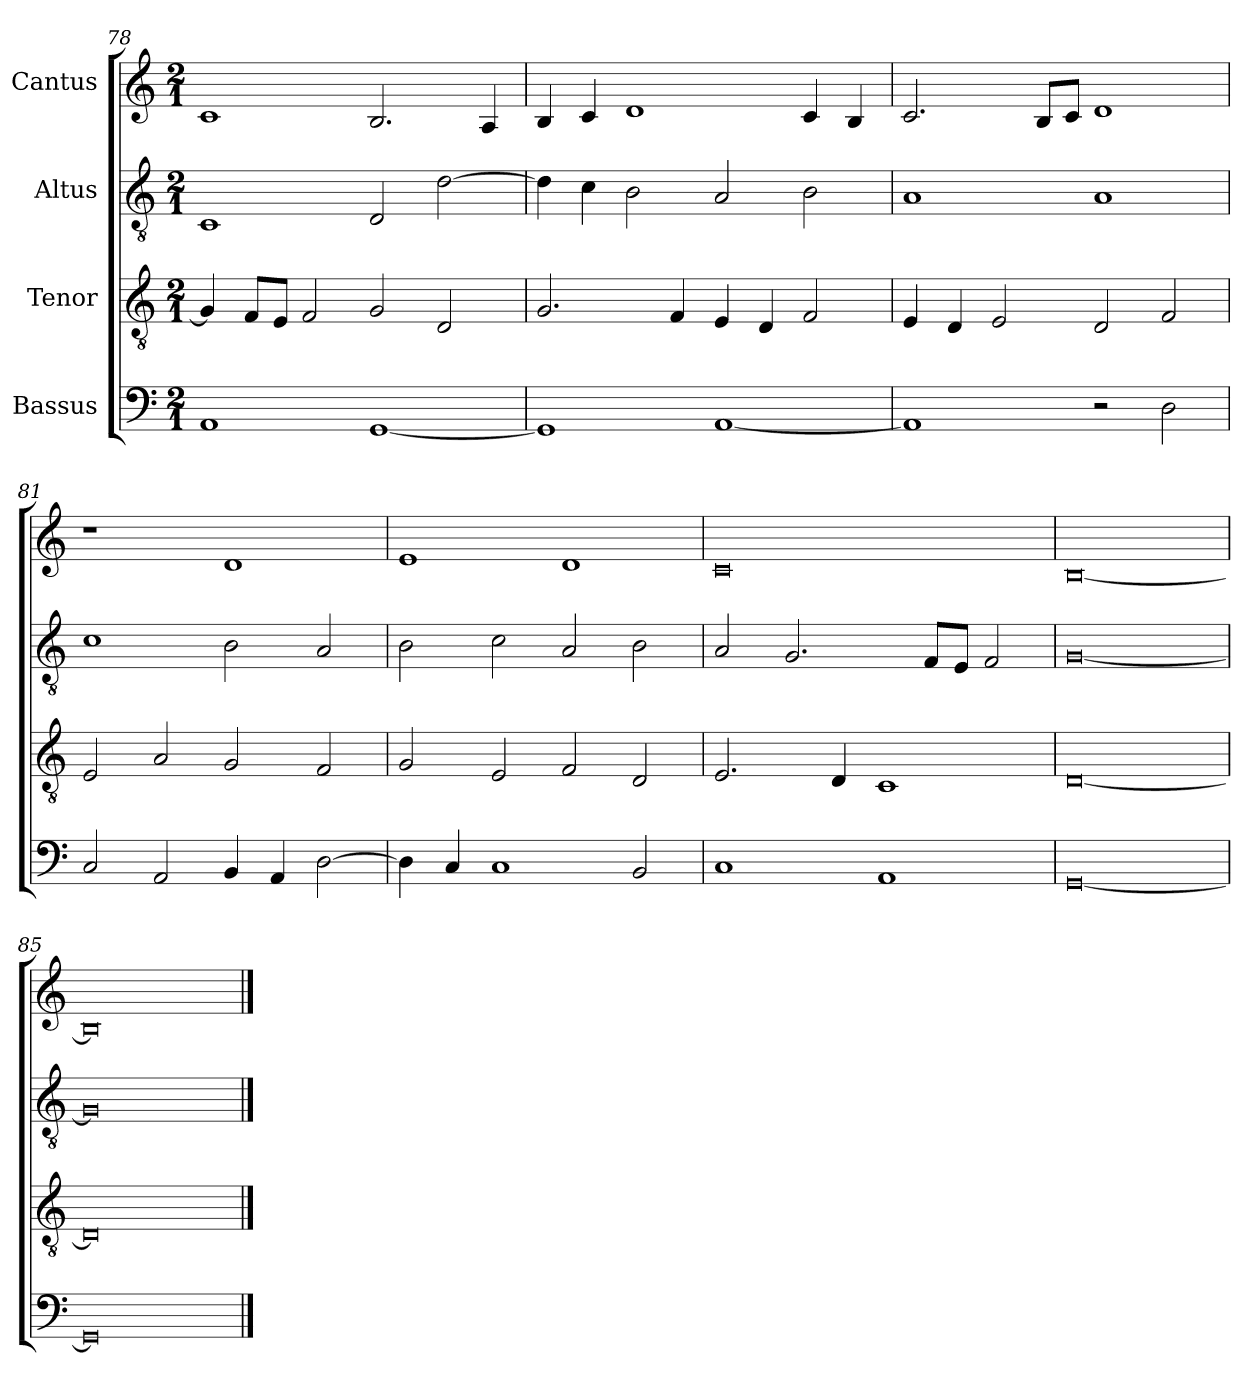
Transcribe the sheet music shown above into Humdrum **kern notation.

**kern	**kern	**kern	**kern
*part4	*part3	*part2	*part1
*staff4	*staff3	*staff2	*staff1
*I"Bassus	*I"Tenor	*I"Altus	*I"Cantus
*clefF4	*clefGv2	*clefGv2	*clefG2
*	*ITrd7c12	*ITrd7c12	*
*k[]	*k[]	*k[]	*k[]
*C:	*C:	*C:	*C:
*M2/1	*M2/1	*M2/1	*M2/1
=78	=78	=78	=78
1AAi	4GGi/]	1CCi	1ci
.	8FFi/L	.	.
.	8EEi/J	.	.
.	2FFi/	.	.
[<1GGi	2GGi/	2DDi/	2.Bi/
.	2DDi/	[>2Di\	.
.	.	.	4Ai/
=79	=79	=79	=79
1GGi]	2.GGi/	4Di\]	4Bi/
.	.	4Ci\	4ci/
.	.	2BBi\	1di
.	4FFi/	.	.
[<1AAi	4EEi/	2AAi/	.
.	4DDi/	.	.
.	2FFi/	2BBi\	4ci/
.	.	.	4Bi/
=80	=80	=80	=80
1AAi]	4EEi/	1AAi	2.ci/
.	4DDi/	.	.
.	2EEi/	.	.
.	.	.	8Bi/L
.	.	.	8ci/J
2r	2DDi/	1AAi	1di
2Di\	2FFi/	.	.
!!LO:LB:g=z
=81	=81	=81	=81
2Ci/	2EEi/	1Ci	1r
2AAi/	2AAi/	.	.
4BBi/	2GGi/	2BBi\	1di
4AAi/	.	.	.
[>2Di\	2FFi/	2AAi/	.
=82	=82	=82	=82
4Di\]	2GGi/	2BBi\	1ei
4Ci/	.	.	.
1Ci	2EEi/	2Ci\	.
.	2FFi/	2AAi/	1di
2BBi/	2DDi/	2BBi\	.
=83	=83	=83	=83
1Ci	2.EEi/	2AAi/	0ci
.	.	2.GGi/	.
.	4DDi/	.	.
1AAi	1CCi	.	.
.	.	8FFi/L	.
.	.	8EEi/J	.
.	.	2FFi/	.
=84	=84	=84	=84
[<0GGi	[<0DDi	[<0GGi	[<0Bi
=85	=85	=85	=85
0GGi]	0DDi]	0GGi]	0Bi]
==	==	==	==
*-	*-	*-	*-
